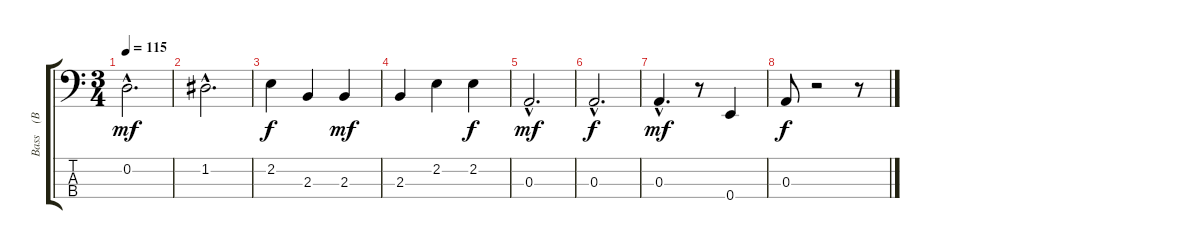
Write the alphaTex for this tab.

\track ("Bass    (BB)" "Bass    (B") {instrument acousticbass}
\staff {score tabs}
\tuning (G2 D2 A1 E1) {hide}
\ts (3 4)
\tempo 115
\clef f4
\ks c
0.2{hac}.2{d dy mf} |
1.2{hac}.2{d} |
2.2.4{dy f} 2.3.4 2.3.4{dy mf} |
2.3.4 2.2.4 2.2.4{dy f} |
0.3{hac}.2{d dy mf} |
0.3{hac}.2{d dy f} |
0.3{hac}.4{d dy mf} r.8 0.4.4 |
0.3.8{dy f} r.2 r.8
